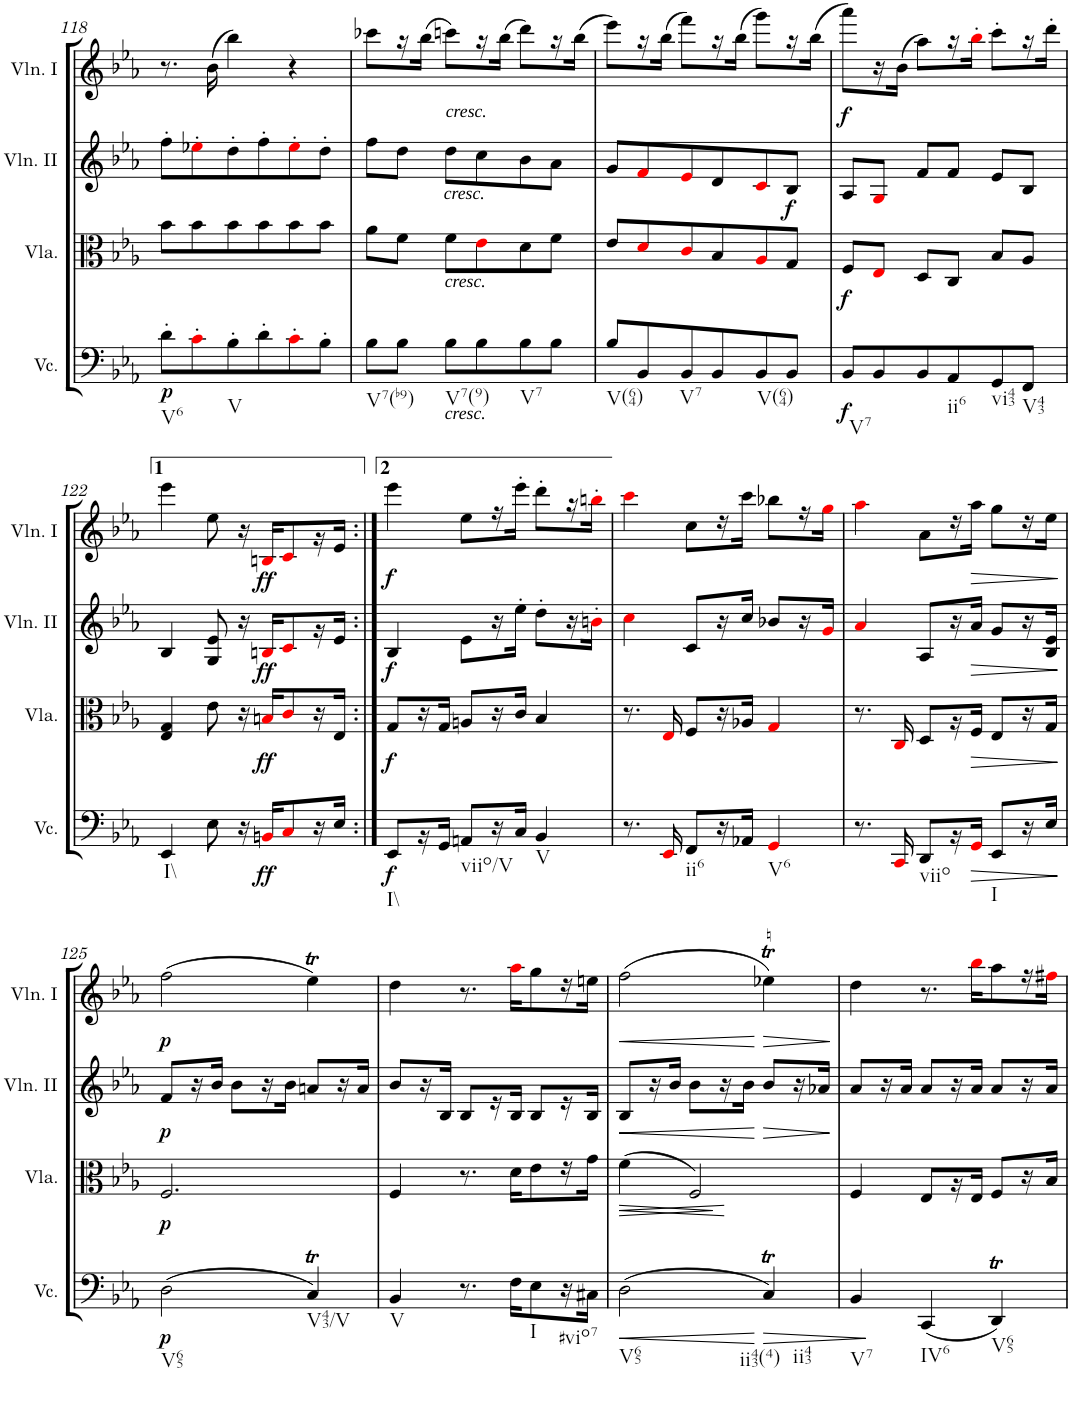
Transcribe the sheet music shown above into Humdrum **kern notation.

**kern	**dynam	**kern	**dynam	**kern	**dynam	**kern	**dynam
*part4	*part4	*part3	*part3	*part2	*part2	*part1	*part1
*staff4	*staff4	*staff3	*staff3	*staff2	*staff2	*staff1	*staff1
*I"Violoncello	*	*I"Viola	*	*I"Violin II	*	*I"Violin I	*
*I'Vc.	*	*I'Vla.	*	*I'Vln. II	*	*I'Vln. I	*
!!LO:PB:g=z
*clefF4	*	*clefC3	*	*clefG2	*	*clefG2	*
*k[b-e-a-]	*	*k[b-e-a-]	*	*k[b-e-a-]	*	*k[b-e-a-]	*
*E-:	*	*E-:	*	*E-:	*	*E-:	*
*M3/4	*	*M3/4	*	*M3/4	*	*M3/4	*
=118	=118	=118	=118	=118	=118	=118	=118
!LO:TX:b:t=V6	!	!	!	!	!	!	!
!	!LO:DY:b	!	!	!	!	!	!
8d'\L	p	8b-\L	.	8ff'\L	.	8.r	.
8c'i\	.	8b-\	.	8ee-X'i\	.	.	.
.	.	.	.	.	.	(16b-\	.
!LO:TX:b:t=V	!	!	!	!	!	!	!
8B-'\	.	8b-\	.	8dd'\	.	4bb-\)	.
8d'\	.	8b-\	.	8ff'\	.	.	.
8c'i\	.	8b-\	.	8ee-'i\	.	4r	.
8B-'\J	.	8b-\J	.	8dd'\J	.	.	.
=119	=119	=119	=119	=119	=119	=119	=119
!LO:TX:b:t=V7(b9)	!	!	!	!	!	!	!
8B-\L	.	8a-\L	.	8ff\L	.	8ccc-X\L	.
8B-\J	.	8f\J	.	8dd\J	.	16r	.
.	.	.	.	.	.	(16bb-\JJ	.
!	!	!	!	!	!	!LO:TX:b:i:t=cresc.	!
!	!	!	!	!LO:TX:b:i:t=cresc.	!	!	!
!	!	!LO:TX:b:i:t=cresc.	!	!	!	!	!
!LO:TX:b:i:t=cresc.	!	!	!	!	!	!	!
!LO:TX:b:t=V7(9)	!	!	!	!	!	!	!
8B-\L	.	8f\L	.	8dd\L	.	8cccn\L)	.
8B-\	.	8e-i\	.	8cc\	.	16r	.
.	.	.	.	.	.	(16bb-\JJ	.
!LO:TX:b:t=V7	!	!	!	!	!	!	!
8B-\	.	8d\	.	8b-\	.	8ddd\L)	.
8B-\J	.	8f\J	.	8a-\J	.	16r	.
.	.	.	.	.	.	(16bb-\JJ	.
=120	=120	=120	=120	=120	=120	=120	=120
!LO:TX:b:t=V(64)	!	!	!	!	!	!	!
8B-/L	.	8e-/L	.	8g/L	.	8eee-\L)	.
8BB-/	.	8di/	.	8fi/	.	16r	.
.	.	.	.	.	.	(16bb-\JJ	.
!LO:TX:b:t=V7	!	!	!	!	!	!	!
8BB-/	.	8ci/	.	8e-i/	.	8fff\L)	.
8BB-/	.	8B-/	.	8d/	.	16r	.
.	.	.	.	.	.	(16bb-\JJ	.
!LO:TX:b:t=V(64)	!	!	!	!	!	!	!
8BB-/	.	8A-i/	.	8ci/	.	8ggg\L)	.
!	!	!	!	!	!LO:DY:b	!	!
8BB-/J	.	8G/J	.	8B-/J	f	16r	.
.	.	.	.	.	.	(16bb-\JJ	.
=121	=121	=121	=121	=121	=121	=121	=121
!LO:TX:b:t=V7	!	!	!	!	!	!	!
!	!LO:DY:b	!	!LO:DY:b	!	!	!	!LO:DY:b
8BB-/L	f	8F/L	f	8A-/L	.	8aaa-\L)	f
8BB-/	.	8E-i/J	.	8Gi/J	.	16r	.
.	.	.	.	.	.	(16b-\JJ	.
8BB-/	.	8D/L	.	8f/L	.	8aa-\L)	.
!LO:TX:b:t=ii6	!	!	!	!	!	!	!
8AA-/	.	8C/J	.	8f/J	.	16r	.
.	.	.	.	.	.	16bb-'i\JJ	.
!LO:TX:b:t=vi43	!	!	!	!	!	!	!
8GG/	.	8B-/L	.	8e-/L	.	8ccc'\L	.
!LO:TX:b:t=V43	!	!	!	!	!	!	!
8FF/J	.	8A-/J	.	8B-/J	.	16r	.
.	.	.	.	.	.	16ddd'\JJ	.
!!LO:LB:g=z
=122	=122	=122	=122	=122	=122	=122	=122
!LO:TX:b:t=I\\	!	!	!	!	!	!	!
4EE-/	.	4E-/ 4G/	.	4B-/	.	4eee-\	.
8E-\	.	8e-\	.	8G/ 8e-/	.	8ee-\	.
16r	.	16r	.	16r	.	16r	.
!	!LO:DY:b	!	!LO:DY:b	!	!LO:DY:b	!	!LO:DY:b
16BBni/KL	ff	16Bni/KL	ff	16Bni/KL	ff	16Bni/KL	ff
8Ci/	.	8ci/	.	8ci/	.	8ci/	.
16r	.	16r	.	16r	.	16r	.
16E-/JJ	.	16E-/JJ	.	16e-/JJ	.	16e-/JJ	.
=122X2:|!	=122X2:|!	=122X2:|!	=122X2:|!	=122X2:|!	=122X2:|!	=122X2:|!	=122X2:|!
!LO:TX:b:t=I\\	!	!	!	!	!	!	!
!	!LO:DY:b	!	!LO:DY:b	!	!LO:DY:b	!	!LO:DY:b
8EE-/L	f	8G/L	f	4B-/	f	4eee-\	f
16r	.	16r	.	.	.	.	.
16GG/JJ	.	16G/JJ	.	.	.	.	.
!LO:TX:b:t=viio/V	!	!	!	!	!	!	!
8AAn/L	.	8An/L	.	8e-\L	.	8ee-\L	.
16r	.	16r	.	16r	.	16r	.
16C/JJ	.	16c/JJ	.	16ee-'\JJ	.	16eee-'\JJ	.
!LO:TX:b:t=V	!	!	!	!	!	!	!
4BB-/	.	4B-/	.	8dd'\L	.	8ddd'\L	.
.	.	.	.	16r	.	16r	.
.	.	.	.	16bn'i\JJ	.	16bbn'i\JJ	.
=123	=123	=123	=123	=123	=123	=123	=123
8.r	.	8.r	.	4cci\	.	4ccci\	.
16EE-i/	.	16E-i/	.	.	.	.	.
!LO:TX:b:t=ii6	!	!	!	!	!	!	!
8FF/L	.	8F/L	.	8c/L	.	8cc\L	.
16r	.	16r	.	16r	.	16r	.
16AA-X/JJ	.	16A-X/JJ	.	16cc/JJ	.	16ccc\JJ	.
!LO:TX:b:t=V6	!	!	!	!	!	!	!
4GGi/	.	4Gi/	.	8b-X/L	.	8bb-X\L	.
.	.	.	.	16r	.	16r	.
.	.	.	.	16gi/JJ	.	16ggi\JJ	.
=124	=124	=124	=124	=124	=124	=124	=124
8.r	.	8.r	.	4a-i/	.	4aa-i\	.
16CCi/	.	16Ci/	.	.	.	.	.
!LO:TX:b:t=viio	!	!	!	!	!	!	!
8DD/L	.	8D/L	.	8A-/L	.	8a-\L	.
16r	.	16r	.	16r	.	16r	.
!	!LO:HP:b	!	!LO:HP:b	!	!LO:HP:b	!	!LO:HP:b
16GGi/JJ	>	16F/JJ	>	16a-/JJ	>	16aa-\JJ	>
!LO:TX:b:t=I	!	!	!	!	!	!	!
8EE-/L	.	8E-/L	.	8g/L	.	8gg\L	.
16r	.	16r	.	16r	.	16r	.
16E-/JJ	.	16G/JJ	.	16B-/ 16e-/JJ	.	16ee-\JJ	.
.	]	.	]	.	]	.	]
!!LO:LB:g=z
=125	=125	=125	=125	=125	=125	=125	=125
!LO:TX:b:t=V65	!	!	!	!	!	!	!
!	!LO:DY:b	!	!LO:DY:b	!	!LO:DY:b	!	!LO:DY:b
(2D\	p	2.F/	p	8f/L	p	(2ff\	p
.	.	.	.	16r	.	.	.
.	.	.	.	16b-/JJ	.	.	.
.	.	.	.	8b-\L	.	.	.
.	.	.	.	16r	.	.	.
.	.	.	.	16b-\JJ	.	.	.
!LO:TX:b:t=V43/V	!	!	!	!	!	!	!
4CT/)	.	.	.	8an/L	.	4ee-T\)	.
.	.	.	.	16r	.	.	.
.	.	.	.	16a/JJ	.	.	.
=126	=126	=126	=126	=126	=126	=126	=126
!LO:TX:b:t=V	!	!	!	!	!	!	!
4BB-/	.	4F/	.	8b-/L	.	4dd\	.
.	.	.	.	16r	.	.	.
.	.	.	.	16B-/JJ	.	.	.
8.r	.	8.r	.	8B-/L	.	8.r	.
.	.	.	.	16r	.	.	.
16F\KL	.	16d\KL	.	16B-/JJ	.	16aa-i\KL	.
!LO:TX:b:t=I	!	!	!	!	!	!	!
8E-\	.	8e-\	.	8B-/L	.	8gg\	.
16r	.	16r	.	16r	.	16r	.
!LO:TX:b:t=#vio7	!	!	!	!	!	!	!
16C#X\JJ	.	16g\JJ	.	16B-/JJ	.	16een\JJ	.
=127	=127	=127	=127	=127	=127	=127	=127
!LO:TX:b:t=V65	!	!	!	!	!	!	!
!	!LO:HP:b	!	!LO:HP:b	!	!LO:HP:b	!	!LO:HP:b
(2D\	<	(4f\	<	8B-/L	<	(2ff\	<
.	.	.	.	16r	.	.	.
.	.	.	.	16b-/JJ	.	.	.
!	!	!	!LO:HP:n=1:b	!	!	!	!
.	.	2F/)	[ >	8b-\L	.	.	.
.	.	.	.	16r	.	.	.
.	.	.	.	16b-\JJ	.	.	.
!LO:TX:b:t=ii43(4)	!	!	!	!	!	!	!
!LO:TX:b:t=ii43	!	!	!	!	!	!	!
!	!LO:HP:n=1:b	!	!	!	!LO:HP:n=1:b	!	!LO:HP:n=1:b
4CT/)	[ >	.	.	8b-/L	[ >	4ee-XT\)	[ >
.	.	.	.	16r	.	.	.
.	.	.	.	16a-X/JJ	.	.	.
.	]	.	]	.	]	.	]
=128	=128	=128	=128	=128	=128	=128	=128
!LO:TX:b:t=V7	!	!	!	!	!	!	!
4BB-/	.	4F/	.	8a-/L	.	4dd\	.
.	.	.	.	16r	.	.	.
.	.	.	.	16a-/JJ	.	.	.
!LO:TX:b:t=IV6	!	!	!	!	!	!	!
(4CC/	.	8E-/L	.	8a-/L	.	8.r	.
.	.	16r	.	16r	.	.	.
.	.	16E-/JJ	.	16a-/JJ	.	16bb-i\KL	.
!LO:TX:b:t=V65	!	!	!	!	!	!	!
4DDt/)	.	8F/L	.	8a-/L	.	8aa-\	.
.	.	16r	.	16r	.	16r	.
.	.	16B-/JJ	.	16a-/JJ	.	16ff#Xi\JJ	.
=	=	=	=	=	=	=	=
*-	*-	*-	*-	*-	*-	*-	*-
